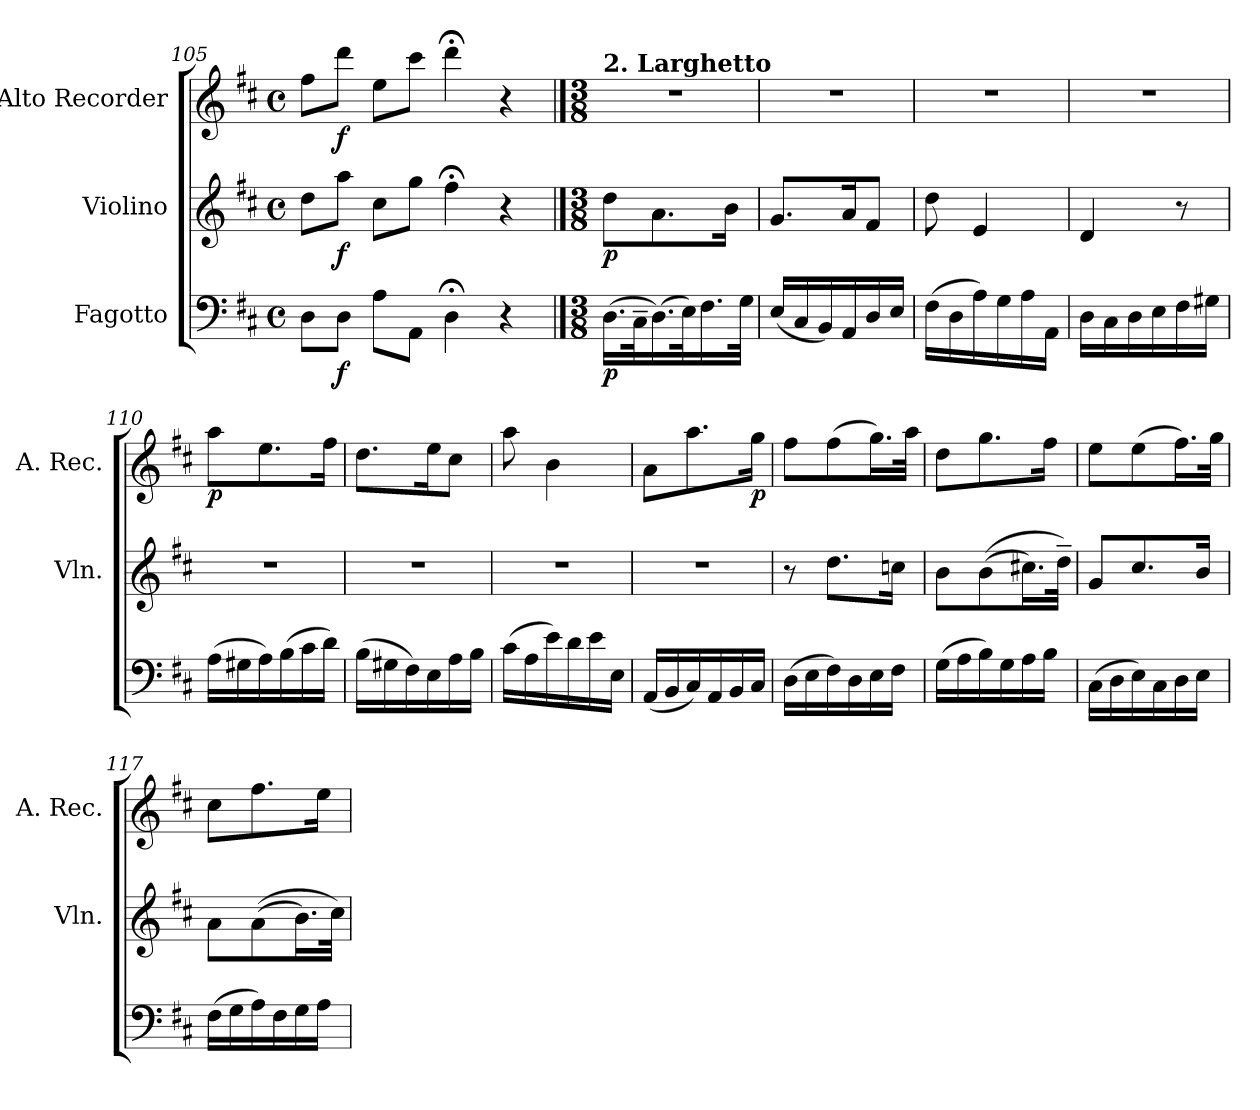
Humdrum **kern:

**kern	**dynam	**kern	**dynam	**kern	**dynam
*part3	*part3	*part2	*part2	*part1	*part1
*staff3	*staff3	*staff2	*staff2	*staff1	*staff1
*I"Fagotto	*	*I"Violino	*	*I"Alto Recorder	*
*	*	*I'Vln.	*	*I'A. Rec.	*
*clefF4	*	*clefG2	*	*clefG2	*
*k[f#c#]	*	*k[f#c#]	*	*k[f#c#]	*
*M4/4	*	*M4/4	*	*M4/4	*
*met(c)	*	*met(c)	*	*met(c)	*
=105	=105	=105	=105	=105	=105
8D\L	.	8dd\L	.	8ff#\L	.
!	!LO:DY:b	!	!LO:DY:b	!	!LO:DY:b
8D\J	f	8aa\J	f	8ddd\J	f
8A\L	.	8cc#\L	.	8ee\L	.
8AA\J	.	8gg\J	.	8ccc#\J	.
4D;<\	.	4ff#;<\	.	4ddd;<\	.
4r	.	4r	.	4r	.
!!LO:PB:g=z
==106	==106	==106	==106	==106	==106
*M3/8	*	*M3/8	*	*M3/8	*
*	*	*	*	*MM53	*
!	!	!	!	!LO:TX:a:B:t=2. Larghetto	!
!	!LO:DY:b	!	!LO:DY:b	!	!
(>16.D\LL	p	8dd\L	p	4.r	.
32C#~\K	.	.	.	.	.
(>16.D\)	.	8.a\	.	.	.
32E\K)	.	.	.	.	.
16.F#\	.	.	.	.	.
.	.	16b\Jk	.	.	.
32G\JJk	.	.	.	.	.
=107	=107	=107	=107	=107	=107
(16E/LL	.	8.g/L	.	4.r	.
16C#/	.	.	.	.	.
16BB/)	.	.	.	.	.
16AA/	.	16a/K	.	.	.
16D/	.	8f#/J	.	.	.
16E/JJ	.	.	.	.	.
=108	=108	=108	=108	=108	=108
(>16F#\LL	.	8dd\	.	4.r	.
16D\	.	.	.	.	.
16A\)	.	4e/	.	.	.
16G\	.	.	.	.	.
16A\	.	.	.	.	.
16AA\JJ	.	.	.	.	.
=109	=109	=109	=109	=109	=109
16D\LL	.	4d/	.	4.r	.
16C#\	.	.	.	.	.
16D\	.	.	.	.	.
16E\	.	.	.	.	.
16F#\	.	8r	.	.	.
16G#X\JJ	.	.	.	.	.
=110	=110	=110	=110	=110	=110
!	!	!	!	!	!LO:DY:b
(>16A\LL	.	4.r	.	8aa\L	p
16G#X\	.	.	.	.	.
16A\)	.	.	.	8.ee\	.
(>16B\	.	.	.	.	.
16c#\	.	.	.	.	.
16d\JJ)	.	.	.	16ff#\Jk	.
=111	=111	=111	=111	=111	=111
(>16B\LL	.	4.r	.	8.dd\L	.
16G#X\	.	.	.	.	.
16F#\)	.	.	.	.	.
16E\	.	.	.	16ee\K	.
16A\	.	.	.	8cc#\J	.
16B\JJ	.	.	.	.	.
=112	=112	=112	=112	=112	=112
(>16c#\LL	.	4.r	.	8aa\	.
16A\	.	.	.	.	.
16e\)	.	.	.	4b\	.
16d\	.	.	.	.	.
16e\	.	.	.	.	.
16E\JJ	.	.	.	.	.
=113	=113	=113	=113	=113	=113
(16AA/LL	.	4.r	.	8a\L	.
16BB/	.	.	.	.	.
16C#/)	.	.	.	8.aa\	.
16AA/	.	.	.	.	.
16BB/	.	.	.	.	.
!	!	!	!	!	!LO:DY:b
16C#/JJ	.	.	.	16gg\Jk	p
=114	=114	=114	=114	=114	=114
(>16D\LL	.	8r	.	8ff#\L	.
16E\	.	.	.	.	.
16F#\)	.	8.dd\L	.	(>8ff#\	.
16D\	.	.	.	.	.
16E\	.	.	.	16.gg\L)	.
16F#\JJ	.	16ccn\Jk	.	.	.
.	.	.	.	32aa\JJk	.
=115	=115	=115	=115	=115	=115
(>16G\LL	.	8b\L	.	8dd\L	.
16A\	.	.	.	.	.
16B\)	.	(>(>8b\	.	8.gg\	.
16G\	.	.	.	.	.
16A\	.	16.cc#X\L)	.	.	.
16B\JJ	.	.	.	16ff#\Jk	.
.	.	32dd~\JJk)	.	.	.
=116	=116	=116	=116	=116	=116
(>16C#\LL	.	8g/L	.	8ee\L	.
16D\	.	.	.	.	.
16E\)	.	8.cc#/	.	(>8ee\	.
16C#\	.	.	.	.	.
16D\	.	.	.	16.ff#\L)	.
16E\JJ	.	16b/Jk	.	.	.
.	.	.	.	32gg\JJk	.
!!LO:LB:g=z
=117	=117	=117	=117	=117	=117
(>16F#\LL	.	8a\L	.	8cc#\L	.
16G\	.	.	.	.	.
16A\)	.	(>(>8a\	.	8.ff#\	.
16F#\	.	.	.	.	.
16G\	.	16.b\L)	.	.	.
16A\JJ	.	.	.	16ee\Jk	.
.	.	32cc#\JJk)	.	.	.
=	=	=	=	=	=
*-	*-	*-	*-	*-	*-
